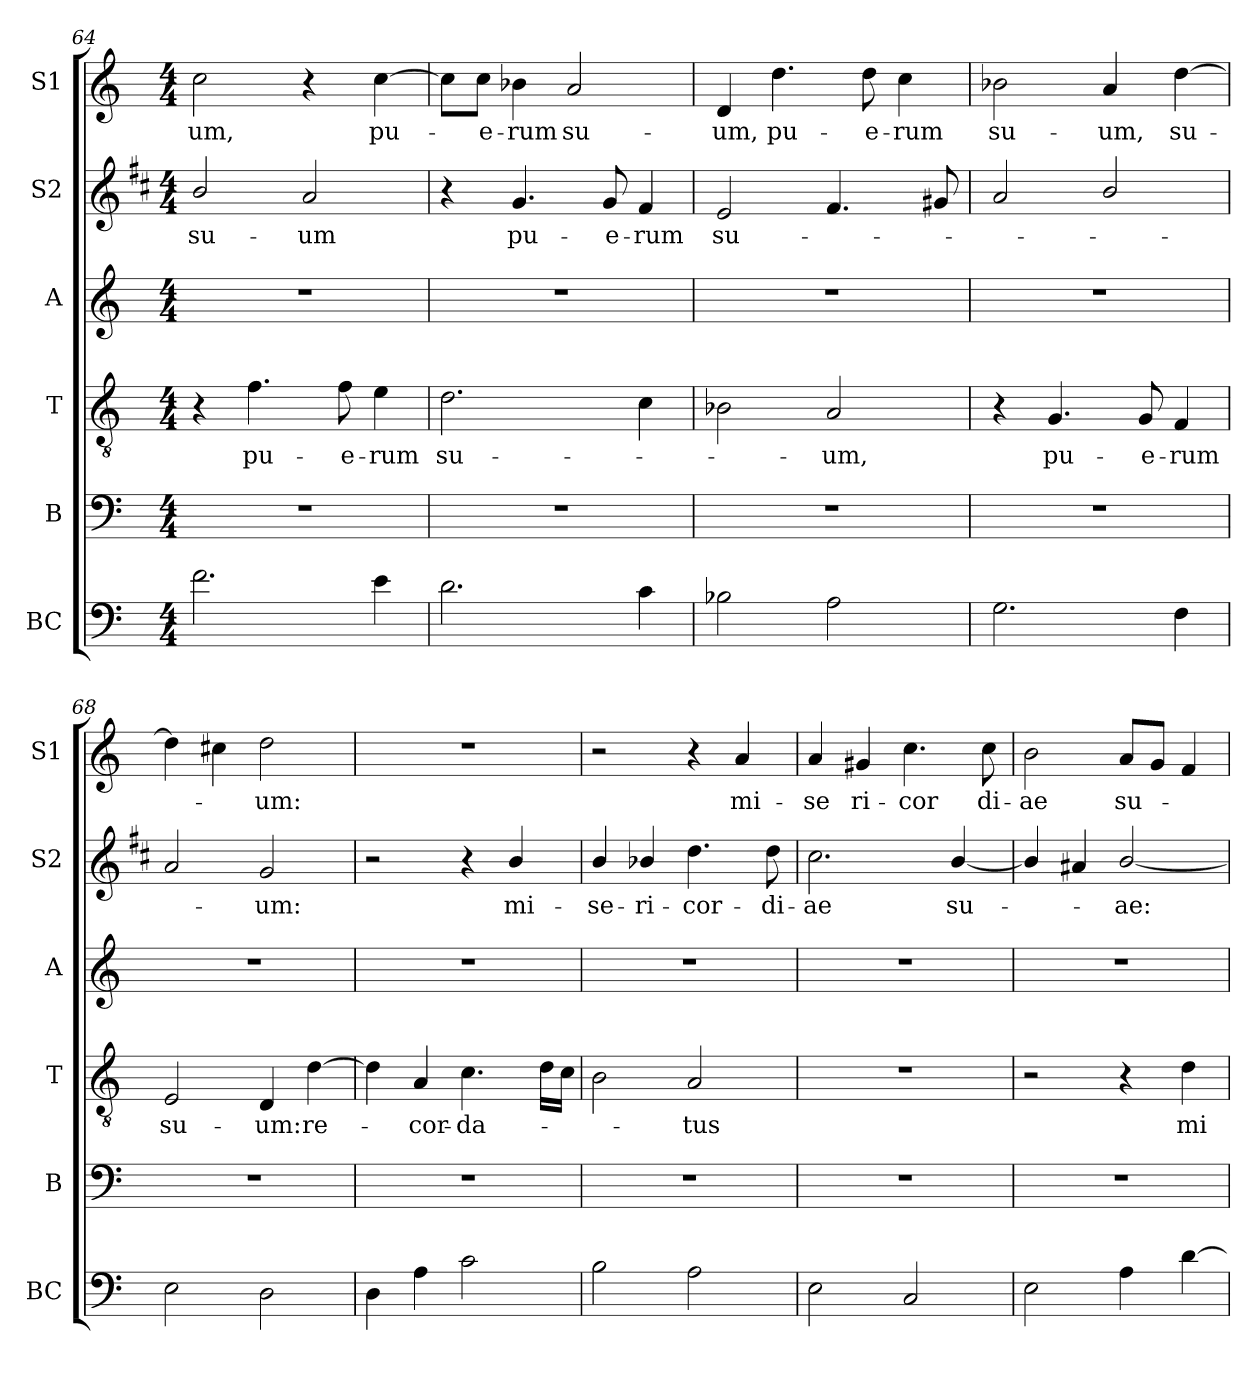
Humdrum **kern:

**kern	**kern	**kern	**text	**kern	**kern	**text	**kern	**text
*part6	*part5	*part4	*part4	*part3	*part2	*part2	*part1	*part1
*staff6	*staff5	*staff4	*staff4	*staff3	*staff2	*staff2	*staff1	*staff1
*I"BC	*I"B	*I"T	*	*I"A	*I"S2	*	*I"S1	*
*I'BC	*I'B	*I'T	*	*I'A	*I'S2	*	*I'S1	*
*clefF4	*clefF4	*clefGv2	*	*clefG2	*clefG2	*	*clefG2	*
*	*	*	*	*	*ITrd1c2	*	*	*
*k[]	*k[]	*k[]	*	*k[]	*k[]	*	*k[]	*
*M4/4	*M4/4	*M4/4	*	*M4/4	*M4/4	*	*M4/4	*
=64	=64	=64	=64	=64	=64	=64	=64	=64
!	!	!	!	!	!	!LO:LY:b	!	!LO:LY:b
2.f\	1r	4r	.	1r	2a/	su-	2cc\	um,
!	!	!	!LO:LY:b	!	!	!	!	!
.	.	4.f\	pu-	.	.	.	.	.
!	!	!	!	!	!	!LO:LY:b	!	!
.	.	.	.	.	2g/	-um	4r	.
!	!	!	!LO:LY:b	!	!	!	!	!
.	.	8f\	-e-	.	.	.	.	.
!	!	!	!LO:LY:b	!	!	!	!	!LO:LY:b
4e\	.	4e\	-rum	.	.	.	[4cc\	pu-
=65	=65	=65	=65	=65	=65	=65	=65	=65
!	!	!	!LO:LY:b	!	!	!	!	!
2.d\	1r	2.d\	su-	1r	4r	.	8cc\L]	.
!	!	!	!	!	!	!	!	!LO:LY:b
.	.	.	.	.	.	.	8cc\J	-e-
!	!	!	!	!	!	!LO:LY:b	!	!LO:LY:b
.	.	.	.	.	4.f/	pu-	4b-X\	-rum
!	!	!	!	!	!	!	!	!LO:LY:b
.	.	.	.	.	.	.	2a/	su-
!	!	!	!	!	!	!LO:LY:b	!	!
.	.	.	.	.	8f/	-e-	.	.
!	!	!	!	!	!	!LO:LY:b	!	!
4c\	.	4c\	.	.	4e/	-rum	.	.
=66	=66	=66	=66	=66	=66	=66	=66	=66
!	!	!	!	!	!	!LO:LY:b	!	!LO:LY:b
2B-X\	1r	2B-X\	.	1r	2d/	su-	4d/	-um,
!	!	!	!	!	!	!	!	!LO:LY:b
.	.	.	.	.	.	.	4.dd\	pu-
!	!	!	!LO:LY:b	!	!	!	!	!
2A\	.	2A/	-um,	.	4.e/	.	.	.
!	!	!	!	!	!	!	!	!LO:LY:b
.	.	.	.	.	.	.	8dd\	-e-
!	!	!	!	!	!	!	!	!LO:LY:b
.	.	.	.	.	.	.	4cc\	-rum
.	.	.	.	.	8f#X/	.	.	.
=67	=67	=67	=67	=67	=67	=67	=67	=67
!	!	!	!	!	!	!	!	!LO:LY:b
2.G\	1r	4r	.	1r	2g/	.	2b-X\	su-
!	!	!	!LO:LY:b	!	!	!	!	!
.	.	4.G/	pu-	.	.	.	.	.
!	!	!	!	!	!	!	!	!LO:LY:b
.	.	.	.	.	2a/	.	4a/	-um,
!	!	!	!LO:LY:b	!	!	!	!	!
.	.	8G/	-e-	.	.	.	.	.
!	!	!	!LO:LY:b	!	!	!	!	!LO:LY:b
4F\	.	4F/	-rum	.	.	.	[4dd\	su-
=68	=68	=68	=68	=68	=68	=68	=68	=68
!	!	!	!LO:LY:b	!	!	!	!	!
2E\	1r	2E/	su-	1r	2g/	.	4dd\]	.
.	.	.	.	.	.	.	4cc#X\	.
!	!	!	!LO:LY:b	!	!	!LO:LY:b	!	!LO:LY:b
2D\	.	4D/	-um:	.	2f/	-um:	2dd\	-um:
!	!	!	!LO:LY:b	!	!	!	!	!
.	.	[4d\	re-	.	.	.	.	.
=69	=69	=69	=69	=69	=69	=69	=69	=69
4D\	1r	4d\]	.	1r	2r	.	1r	.
!	!	!	!LO:LY:b	!	!	!	!	!
4A\	.	4A/	-cor-	.	.	.	.	.
!	!	!	!LO:LY:b	!	!	!	!	!
2c\	.	4.c\	-da-	.	4r	.	.	.
!	!	!	!	!	!	!LO:LY:b	!	!
.	.	.	.	.	4a/	mi-	.	.
.	.	16d\LL	.	.	.	.	.	.
.	.	16c\JJ	.	.	.	.	.	.
!!LO:LB:g=z
=70	=70	=70	=70	=70	=70	=70	=70	=70
!	!	!	!	!	!	!LO:LY:b	!	!
2B\	1r	2B\	.	1r	4a/	-se-	2r	.
!	!	!	!	!	!	!LO:LY:b	!	!
.	.	.	.	.	4a-X/	-ri-	.	.
!	!	!	!LO:LY:b	!	!	!LO:LY:b	!	!
2A\	.	2A/	-tus	.	4.cc\	-cor-	4r	.
!	!	!	!	!	!	!	!	!LO:LY:b
.	.	.	.	.	.	.	4a/	mi-
!	!	!	!	!	!	!LO:LY:b	!	!
.	.	.	.	.	8cc\	-di-	.	.
=71	=71	=71	=71	=71	=71	=71	=71	=71
!	!	!	!	!	!	!LO:LY:b	!	!LO:LY:b
2E\	1r	1r	.	1r	2.b\	-ae	4a/	se
!	!	!	!	!	!	!	!	!LO:LY:b
.	.	.	.	.	.	.	4g#X/	-ri-
!	!	!	!	!	!	!	!	!LO:LY:b
2C/	.	.	.	.	.	.	4.cc\	cor
!	!	!	!	!	!	!LO:LY:b	!	!
.	.	.	.	.	[4a/	su-	.	.
!	!	!	!	!	!	!	!	!LO:LY:b
.	.	.	.	.	.	.	8cc\	-di-
=72	=72	=72	=72	=72	=72	=72	=72	=72
!	!	!	!	!	!	!	!	!LO:LY:b
2E\	1r	2r	.	1r	4a/]	.	2b\	-ae
.	.	.	.	.	4g#X/	.	.	.
!	!	!	!	!	!	!LO:LY:b	!	!LO:LY:b
4A\	.	4r	.	.	[2a/	-ae:	8a/L	su-
.	.	.	.	.	.	.	8g/J	.
!	!	!	!LO:LY:b	!	!	!	!	!
[4d\	.	4d\	mi-	.	.	.	4f/	.
=	=	=	=	=	=	=	=	=
*-	*-	*-	*-	*-	*-	*-	*-	*-
